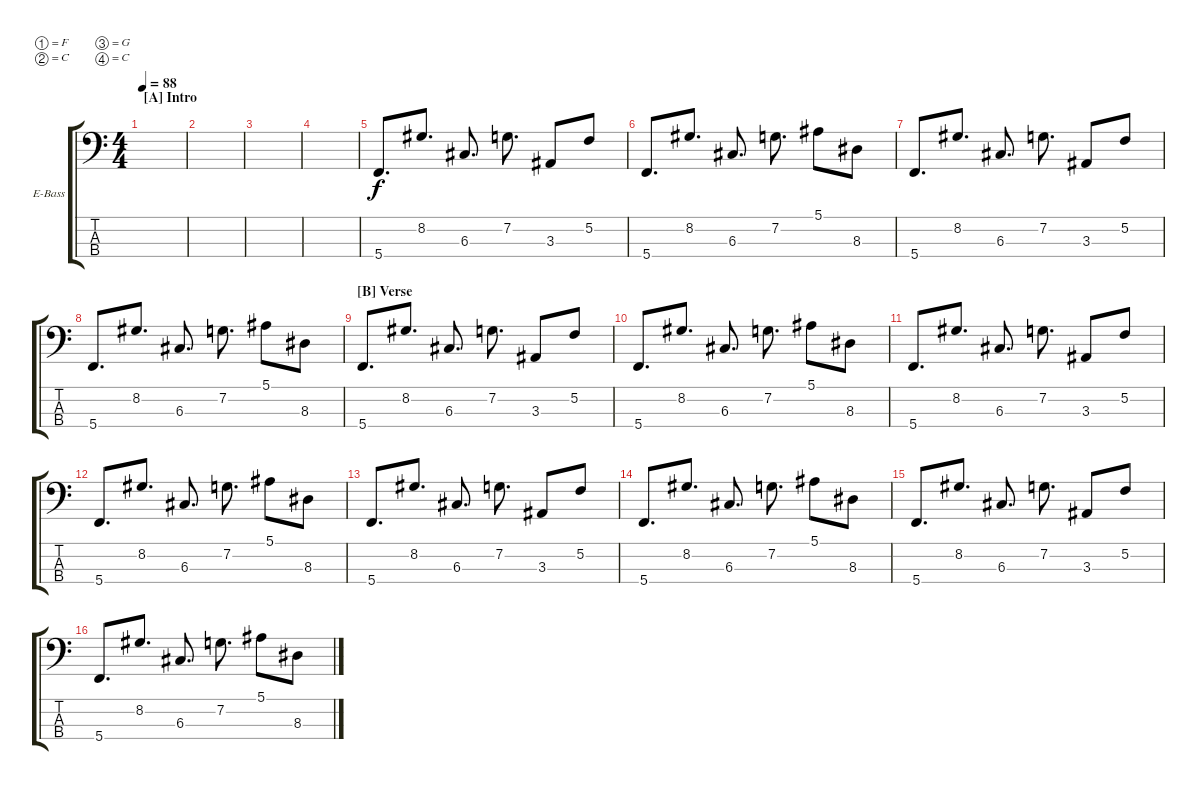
\defaultSystemsLayout 4
\bracketExtendMode groupsimilarinstruments
\firstSystemTrackNameOrientation horizontal
\otherSystemsTrackNameOrientation horizontal
\track ("Electric Bass" "E-Bass") {instrument electricbassfinger}
\staff {score tabs}
\tuning (F2 C2 G1 C1)
\ts (4 4)
\section ("A" "Intro")
\tempo 88
\clef f4
\scale
0.485477
\ks c
|
\scale
0.257261 |
\scale
0.257261 |
\scale
0.333333 |
\scale
0.333333 5.4.8{d} 8.2.8{d} 6.3.8{d} 7.2.8{d} 3.3.8 5.2.8 |
\scale
0.333333 5.4.8{d} 8.2.8{d} 6.3.8{d} 7.2.8{d} 5.1.8 8.3.8 |
\scale
0.333333 5.4.8{d} 8.2.8{d} 6.3.8{d} 7.2.8{d} 3.3.8 5.2.8 |
\scale
0.333333 5.4.8{d} 8.2.8{d} 6.3.8{d} 7.2.8{d} 5.1.8 8.3.8 |
\section ("B" "Verse")
\scale
0.333333 5.4.8{d} 8.2.8{d} 6.3.8{d} 7.2.8{d} 3.3.8 5.2.8 |
\scale
0.333333 5.4.8{d} 8.2.8{d} 6.3.8{d} 7.2.8{d} 5.1.8 8.3.8 |
\scale
0.333333 5.4.8{d} 8.2.8{d} 6.3.8{d} 7.2.8{d} 3.3.8 5.2.8 |
\scale
0.333333 5.4.8{d} 8.2.8{d} 6.3.8{d} 7.2.8{d} 5.1.8 8.3.8 |
\scale
0.333333 5.4.8{d} 8.2.8{d} 6.3.8{d} 7.2.8{d} 3.3.8 5.2.8 |
\scale
0.333333 5.4.8{d} 8.2.8{d} 6.3.8{d} 7.2.8{d} 5.1.8 8.3.8 |
\scale
0.333333 5.4.8{d} 8.2.8{d} 6.3.8{d} 7.2.8{d} 3.3.8 5.2.8 |
\scale
0.333333 5.4.8{d} 8.2.8{d} 6.3.8{d} 7.2.8{d} 5.1.8 8.3.8
